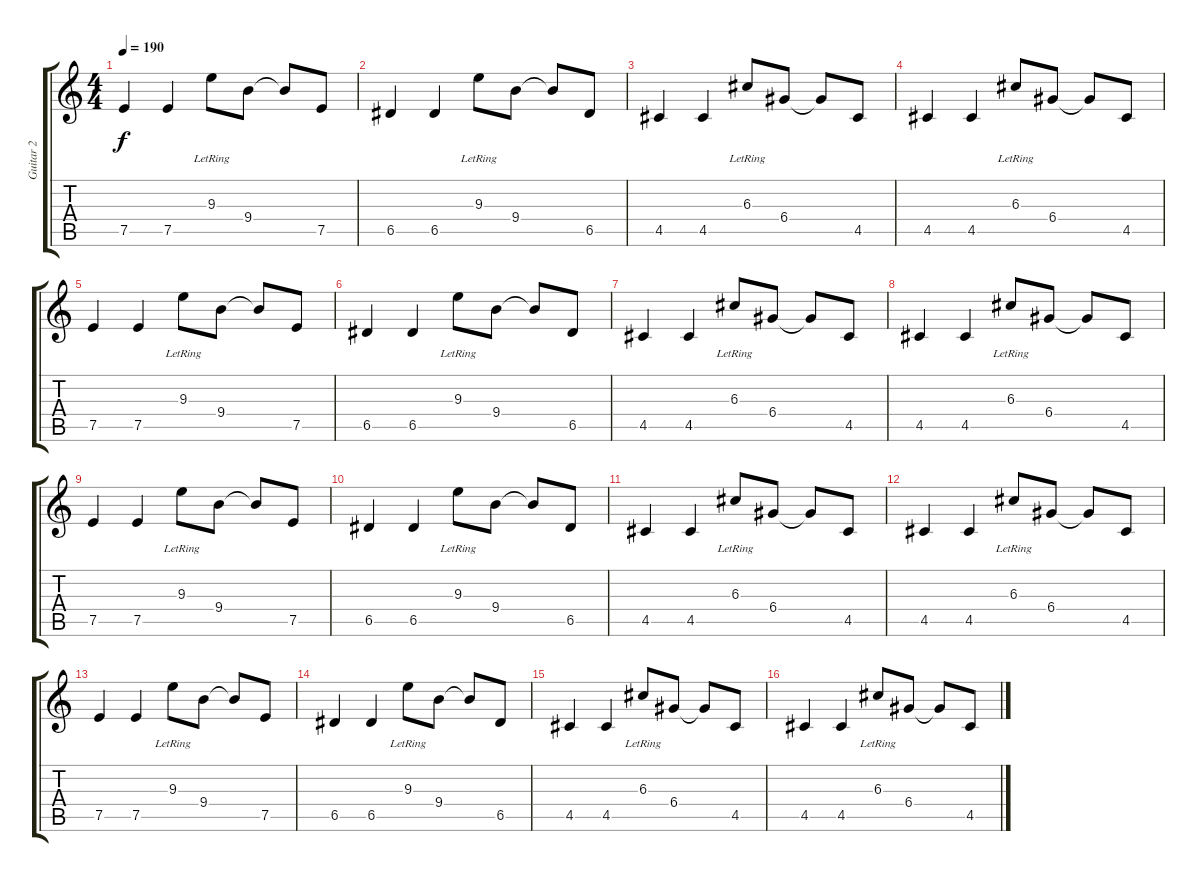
\track ("Guitar 2" "Guitar 2") {instrument electricguitarclean}
\staff {score tabs}
\tuning (E4 B3 G3 D3 A2 E2) {hide}
\ts (4 4)
\tempo 190
\clef g2
\ks c
7.5.4{dy f instrument electricguitarclean} 7.5.4 9.3{lr}.8 9.4.8 9.4{t}.8 7.5.8 |
6.5.4 6.5.4 9.3{lr}.8 9.4.8 9.4{t}.8 6.5.8 |
4.5.4 4.5.4 6.3{lr}.8 6.4.8 6.4{t}.8 4.5.8 |
4.5.4 4.5.4 6.3{lr}.8 6.4.8 6.4{t}.8 4.5.8 |
7.5.4 7.5.4 9.3{lr}.8 9.4.8 9.4{t}.8 7.5.8 |
6.5.4 6.5.4 9.3{lr}.8 9.4.8 9.4{t}.8 6.5.8 |
4.5.4 4.5.4 6.3{lr}.8 6.4.8 6.4{t}.8 4.5.8 |
4.5.4 4.5.4 6.3{lr}.8 6.4.8 6.4{t}.8 4.5.8 |
7.5.4 7.5.4 9.3{lr}.8 9.4.8 9.4{t}.8 7.5.8 |
6.5.4 6.5.4 9.3{lr}.8 9.4.8 9.4{t}.8 6.5.8 |
4.5.4 4.5.4 6.3{lr}.8 6.4.8 6.4{t}.8 4.5.8 |
4.5.4 4.5.4 6.3{lr}.8 6.4.8 6.4{t}.8 4.5.8 |
7.5.4 7.5.4 9.3{lr}.8 9.4.8 9.4{t}.8 7.5.8 |
6.5.4 6.5.4 9.3{lr}.8 9.4.8 9.4{t}.8 6.5.8 |
4.5.4 4.5.4 6.3{lr}.8 6.4.8 6.4{t}.8 4.5.8 |
4.5.4 4.5.4 6.3{lr}.8 6.4.8 6.4{t}.8 4.5.8
